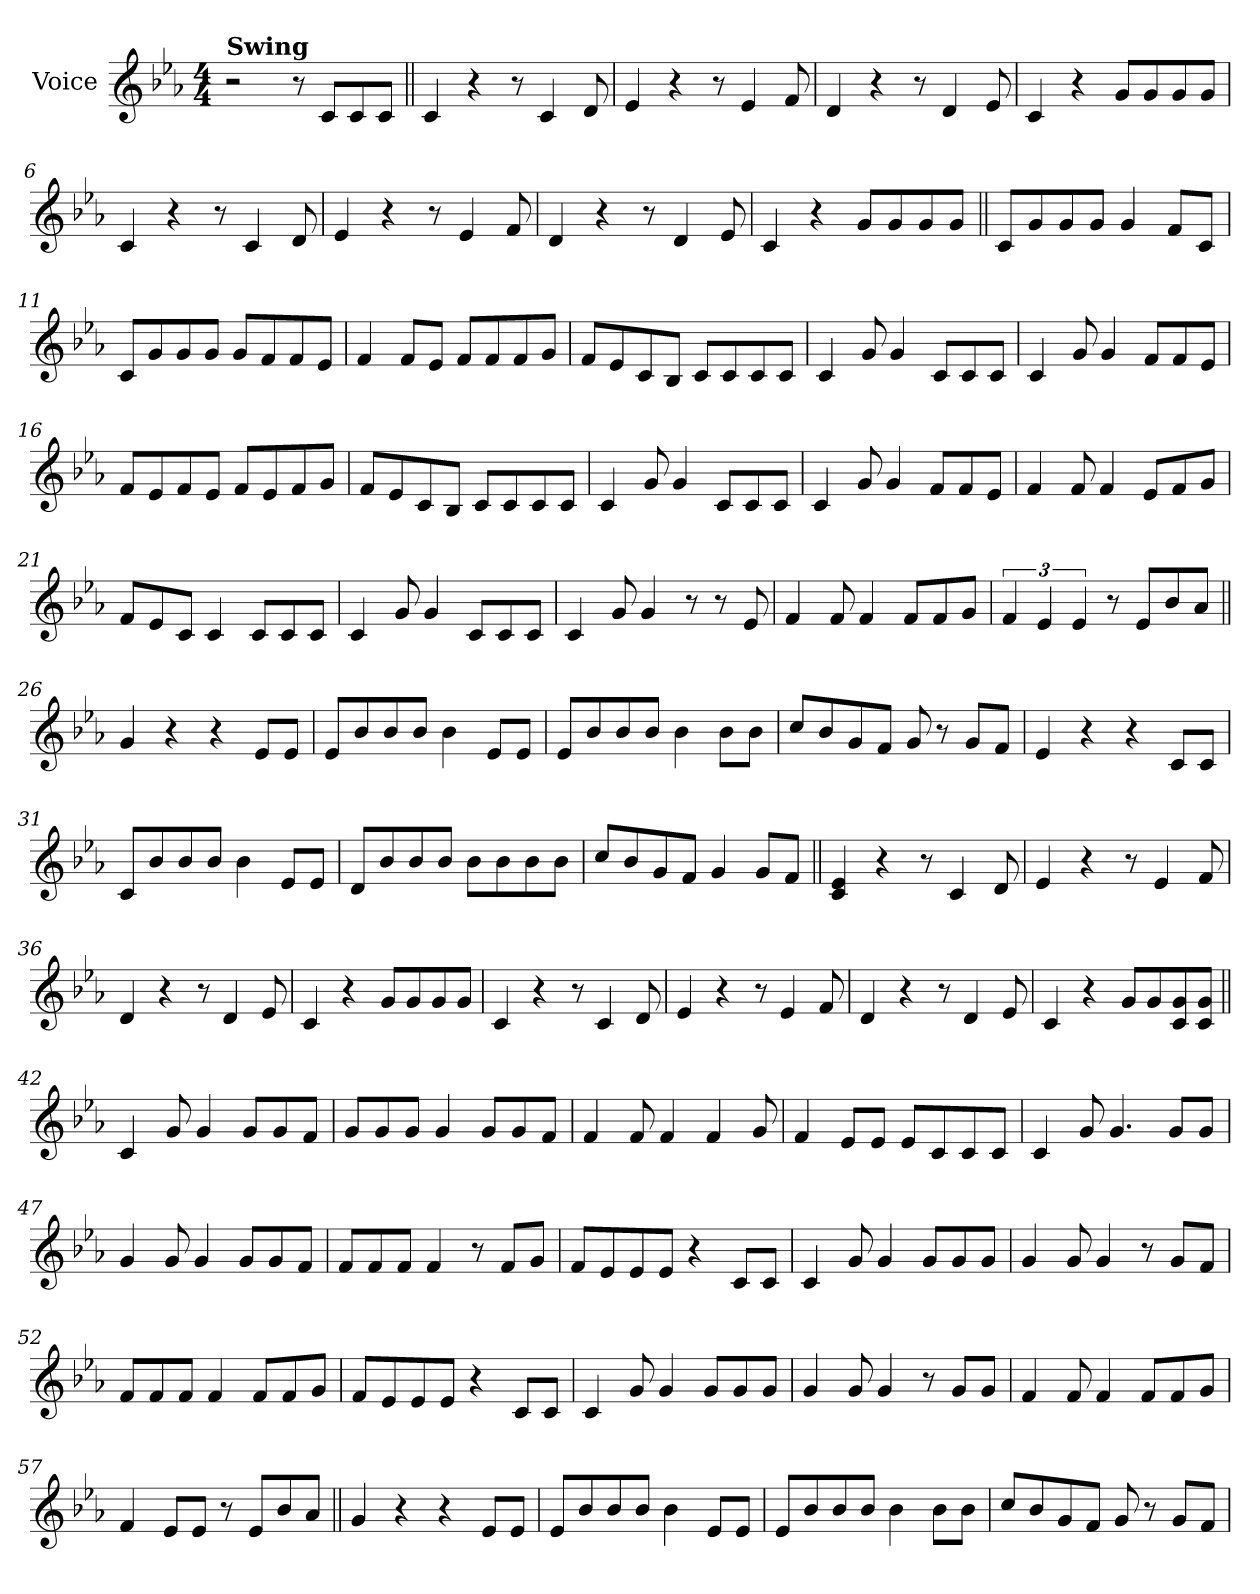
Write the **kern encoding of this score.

**kern
*part1
*staff1
*I"Voice
*I'Vc.
*clefG2
*k[b-e-a-]
*M4/4
*MM180
=1
!LO:TX:B:t=Swing
2r
8r
8cL
8c
8cJ
=2||
4c
4r
8r
4c
8d
=3
4e-
4r
8r
4e-
8f
=4
4d
4r
8r
4d
8e-
=5
4c
4r
8gL
8g
8g
8gJ
=6
4c
4r
8r
4c
8d
=7
4e-
4r
8r
4e-
8f
=8
4d
4r
8r
4d
8e-
=9
4c
4r
8gL
8g
8g
8gJ
=10||
8cL
8g
8g
8gJ
4g
8fL
8cJ
=11
8cL
8g
8g
8gJ
8gL
8f
8f
8e-J
=12
4f
8fL
8e-J
8fL
8f
8f
8gJ
=13
8fL
8e-
8c
8B-J
8cL
8c
8c
8cJ
=14
4c
8g
4g
8cL
8c
8cJ
=15
4c
8g
4g
8fL
8f
8e-J
=16
8fL
8e-
8f
8e-J
8fL
8e-
8f
8gJ
=17
8fL
8e-
8c
8B-J
8cL
8c
8c
8cJ
=18
4c
8g
4g
8cL
8c
8cJ
=19
4c
8g
4g
8fL
8f
8e-J
=20
4f
8f
4f
8e-L
8f
8gJ
=21
8fL
8e-
8cJ
4c
8cL
8c
8cJ
=22
4c
8g
4g
8cL
8c
8cJ
=23
4c
8g
4g
8r
8r
8e-
=24
4f
8f
4f
8fL
8f
8gJ
=25
6f
6e-
6e-
8r
8e-L
8b-
8a-J
=26||
4g
4r
4r
8e-L
8e-J
=27
8e-L
8b-
8b-
8b-J
4b-
8e-L
8e-J
=28
8e-L
8b-
8b-
8b-J
4b-
8b-L
8b-J
=29
8ccL
8b-
8g
8fJ
8g
8r
8gL
8fJ
=30
4e-
4r
4r
8cL
8cJ
=31
8cL
8b-
8b-
8b-J
4b-
8e-L
8e-J
=32
8dL
8b-
8b-
8b-J
8b-L
8b-
8b-
8b-J
=33
8ccL
8b-
8g
8fJ
4g
8gL
8fJ
=34||
4c 4e-
4r
8r
4c
8d
=35
4e-
4r
8r
4e-
8f
=36
4d
4r
8r
4d
8e-
=37
4c
4r
8gL
8g
8g
8gJ
=38
4c
4r
8r
4c
8d
=39
4e-
4r
8r
4e-
8f
=40
4d
4r
8r
4d
8e-
=41
4c
4r
8gL
8g
8c 8g
8c 8gJ
=42||
4c
8g
4g
8gL
8g
8fJ
=43
8gL
8g
8gJ
4g
8gL
8g
8fJ
=44
4f
8f
4f
4f
8g
=45
4f
8e-L
8e-J
8e-L
8c
8c
8cJ
=46
4c
8g
4.g
8gL
8gJ
=47
4g
8g
4g
8gL
8g
8fJ
=48
8fL
8f
8fJ
4f
8r
8fL
8gJ
=49
8fL
8e-
8e-
8e-J
4r
8cL
8cJ
=50
4c
8g
4g
8gL
8g
8gJ
=51
4g
8g
4g
8r
8gL
8fJ
=52
8fL
8f
8fJ
4f
8fL
8f
8gJ
=53
8fL
8e-
8e-
8e-J
4r
8cL
8cJ
=54
4c
8g
4g
8gL
8g
8gJ
=55
4g
8g
4g
8r
8gL
8gJ
=56
4f
8f
4f
8fL
8f
8gJ
=57
4f
8e-L
8e-J
8r
8e-L
8b-
8a-J
=58||
4g
4r
4r
8e-L
8e-J
=59
8e-L
8b-
8b-
8b-J
4b-
8e-L
8e-J
=60
8e-L
8b-
8b-
8b-J
4b-
8b-L
8b-J
=61
8ccL
8b-
8g
8fJ
8g
8r
8gL
8fJ
=
*-
